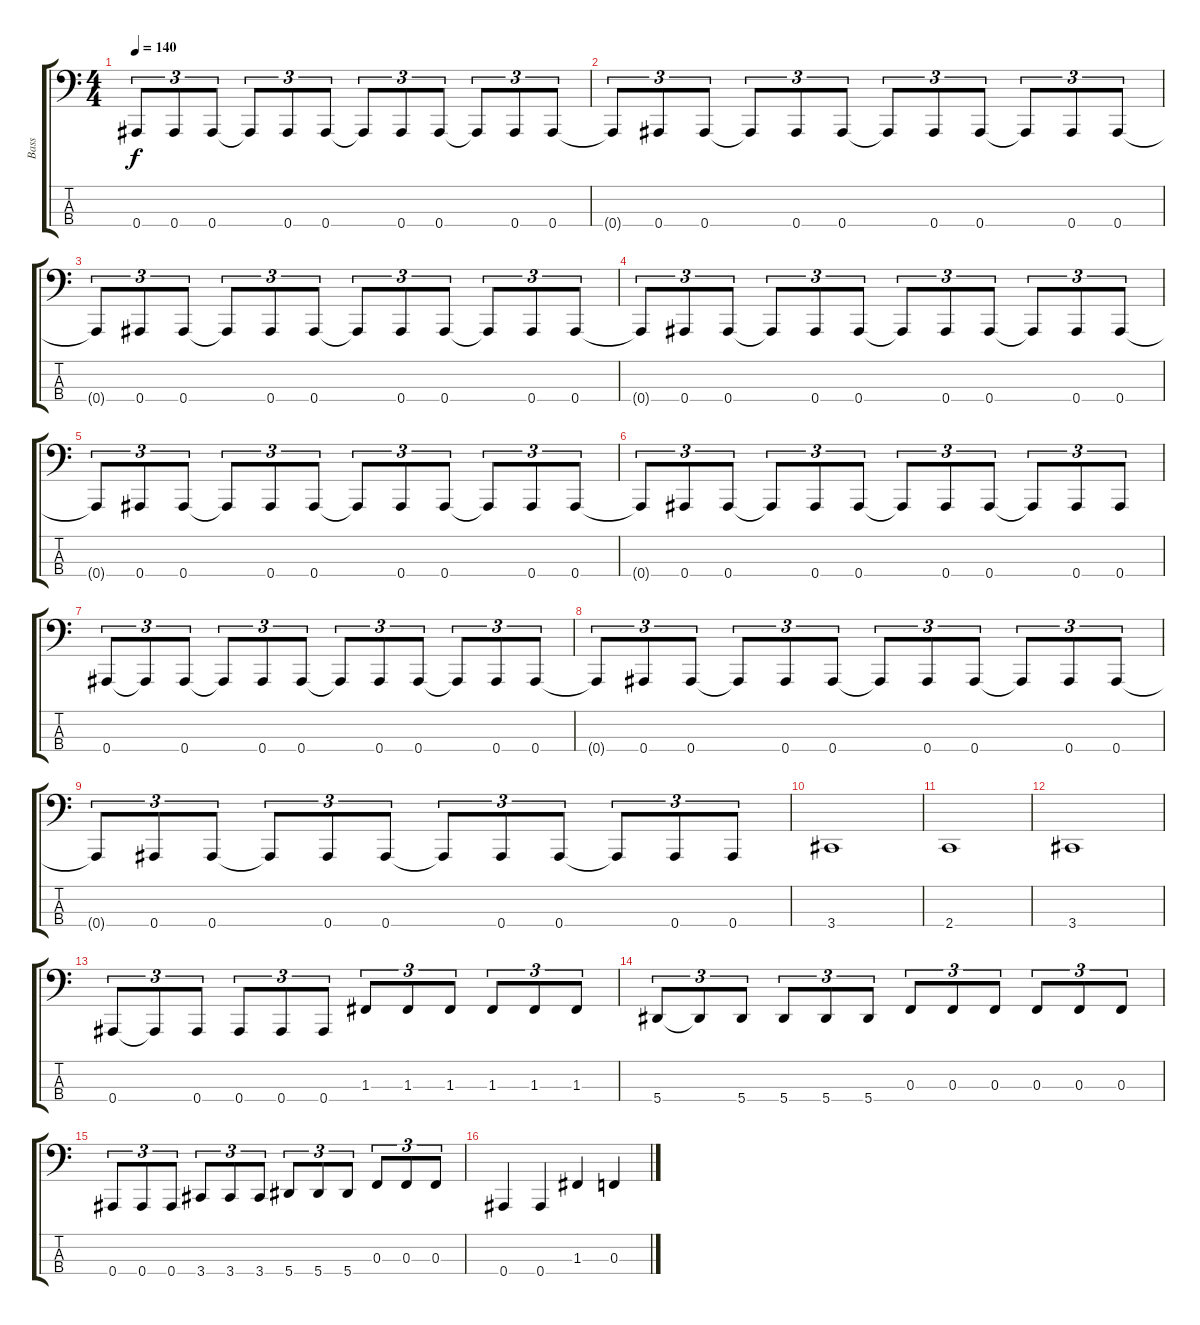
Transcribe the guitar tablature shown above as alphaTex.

\track ("Bass" "Bass") {instrument electricbassfinger}
\staff {score tabs}
\tuning (Eb2 Bb1 F1 Bb0) {hide}
\ts (4 4)
\tempo 140
\clef f4
\ks c
0.4{t}.8{tu (3 2) dy f} 0.4.8{tu (3 2)} 0.4.8{tu (3 2)} 0.4{t}.8{tu (3 2)} 0.4.8{tu (3 2)} 0.4.8{tu (3 2)} 0.4{t}.8{tu (3 2)} 0.4.8{tu (3 2)} 0.4.8{tu (3 2)} 0.4{t}.8{tu (3 2)} 0.4.8{tu (3 2)} 0.4.8{tu (3 2)} |
0.4{t}.8{tu (3 2)} 0.4.8{tu (3 2)} 0.4.8{tu (3 2)} 0.4{t}.8{tu (3 2)} 0.4.8{tu (3 2)} 0.4.8{tu (3 2)} 0.4{t}.8{tu (3 2)} 0.4.8{tu (3 2)} 0.4.8{tu (3 2)} 0.4{t}.8{tu (3 2)} 0.4.8{tu (3 2)} 0.4.8{tu (3 2)} |
0.4{t}.8{tu (3 2)} 0.4.8{tu (3 2)} 0.4.8{tu (3 2)} 0.4{t}.8{tu (3 2)} 0.4.8{tu (3 2)} 0.4.8{tu (3 2)} 0.4{t}.8{tu (3 2)} 0.4.8{tu (3 2)} 0.4.8{tu (3 2)} 0.4{t}.8{tu (3 2)} 0.4.8{tu (3 2)} 0.4.8{tu (3 2)} |
0.4{t}.8{tu (3 2)} 0.4.8{tu (3 2)} 0.4.8{tu (3 2)} 0.4{t}.8{tu (3 2)} 0.4.8{tu (3 2)} 0.4.8{tu (3 2)} 0.4{t}.8{tu (3 2)} 0.4.8{tu (3 2)} 0.4.8{tu (3 2)} 0.4{t}.8{tu (3 2)} 0.4.8{tu (3 2)} 0.4.8{tu (3 2)} |
0.4{t}.8{tu (3 2)} 0.4.8{tu (3 2)} 0.4.8{tu (3 2)} 0.4{t}.8{tu (3 2)} 0.4.8{tu (3 2)} 0.4.8{tu (3 2)} 0.4{t}.8{tu (3 2)} 0.4.8{tu (3 2)} 0.4.8{tu (3 2)} 0.4{t}.8{tu (3 2)} 0.4.8{tu (3 2)} 0.4.8{tu (3 2)} |
0.4{t}.8{tu (3 2)} 0.4.8{tu (3 2)} 0.4.8{tu (3 2)} 0.4{t}.8{tu (3 2)} 0.4.8{tu (3 2)} 0.4.8{tu (3 2)} 0.4{t}.8{tu (3 2)} 0.4.8{tu (3 2)} 0.4.8{tu (3 2)} 0.4{t}.8{tu (3 2)} 0.4.8{tu (3 2)} 0.4.8{tu (3 2)} |
0.4.8{tu (3 2)} 0.4{t}.8{tu (3 2)} 0.4.8{tu (3 2)} 0.4{t}.8{tu (3 2)} 0.4.8{tu (3 2)} 0.4.8{tu (3 2)} 0.4{t}.8{tu (3 2)} 0.4.8{tu (3 2)} 0.4.8{tu (3 2)} 0.4{t}.8{tu (3 2)} 0.4.8{tu (3 2)} 0.4.8{tu (3 2)} |
0.4{t}.8{tu (3 2)} 0.4.8{tu (3 2)} 0.4.8{tu (3 2)} 0.4{t}.8{tu (3 2)} 0.4.8{tu (3 2)} 0.4.8{tu (3 2)} 0.4{t}.8{tu (3 2)} 0.4.8{tu (3 2)} 0.4.8{tu (3 2)} 0.4{t}.8{tu (3 2)} 0.4.8{tu (3 2)} 0.4.8{tu (3 2)} |
0.4{t}.8{tu (3 2)} 0.4.8{tu (3 2)} 0.4.8{tu (3 2)} 0.4{t}.8{tu (3 2)} 0.4.8{tu (3 2)} 0.4.8{tu (3 2)} 0.4{t}.8{tu (3 2)} 0.4.8{tu (3 2)} 0.4.8{tu (3 2)} 0.4{t}.8{tu (3 2)} 0.4.8{tu (3 2)} 0.4.8{tu (3 2)} |
3.4.1 |
2.4.1 |
3.4.1 |
0.4.8{tu (3 2)} 0.4{t}.8{tu (3 2)} 0.4.8{tu (3 2)} 0.4.8{tu (3 2)} 0.4.8{tu (3 2)} 0.4.8{tu (3 2)} 1.3.8{tu (3 2)} 1.3.8{tu (3 2)} 1.3.8{tu (3 2)} 1.3.8{tu (3 2)} 1.3.8{tu (3 2)} 1.3.8{tu (3 2)} |
5.4.8{tu (3 2)} 5.4{t}.8{tu (3 2)} 5.4.8{tu (3 2)} 5.4.8{tu (3 2)} 5.4.8{tu (3 2)} 5.4.8{tu (3 2)} 0.3.8{tu (3 2)} 0.3.8{tu (3 2)} 0.3.8{tu (3 2)} 0.3.8{tu (3 2)} 0.3.8{tu (3 2)} 0.3.8{tu (3 2)} |
0.4.8{tu (3 2)} 0.4.8{tu (3 2)} 0.4.8{tu (3 2)} 3.4.8{tu (3 2)} 3.4.8{tu (3 2)} 3.4.8{tu (3 2)} 5.4.8{tu (3 2)} 5.4.8{tu (3 2)} 5.4.8{tu (3 2)} 0.3.8{tu (3 2)} 0.3.8{tu (3 2)} 0.3.8{tu (3 2)} |
0.4.4 0.4.4 1.3.4 0.3.4
